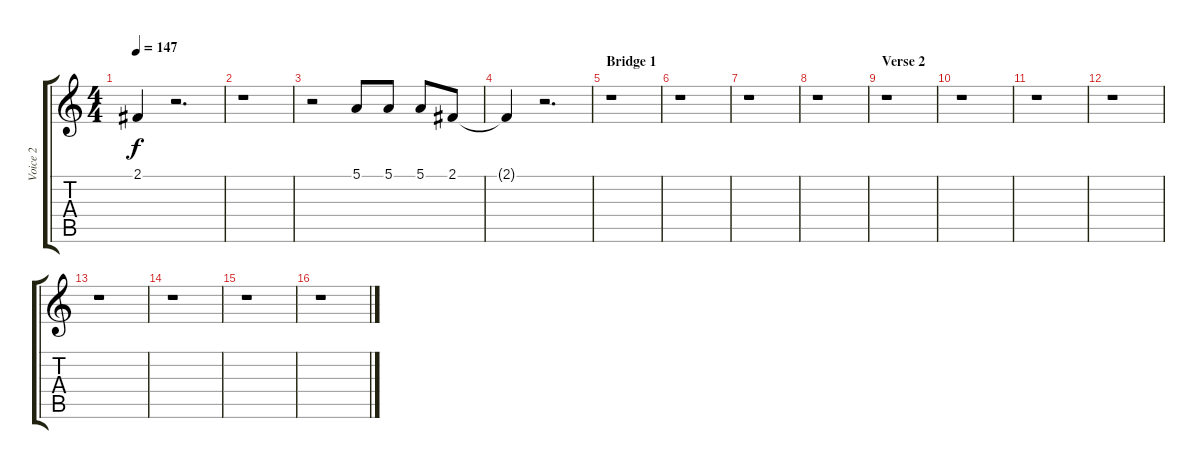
\track ("Voice 2" "Voice 2") {instrument cello}
\staff {score tabs}
\tuning (E4 B3 G3 D3 A2 E2) {hide}
\ts (4 4)
\tempo 147
\clef g2
\ks c
2.1.4{dy f} r.2{d} |
r.1 |
r.2 5.1.8 5.1.8 5.1.8 2.1.8 |
2.1{t}.4 r.2{d} |
\section ("" "Bridge 1")
r.1 |
r.1 |
r.1 |
r.1 |
\section ("" "Verse 2")
r.1 |
r.1 |
r.1 |
r.1 |
r.1 |
r.1 |
r.1 |
r.1
